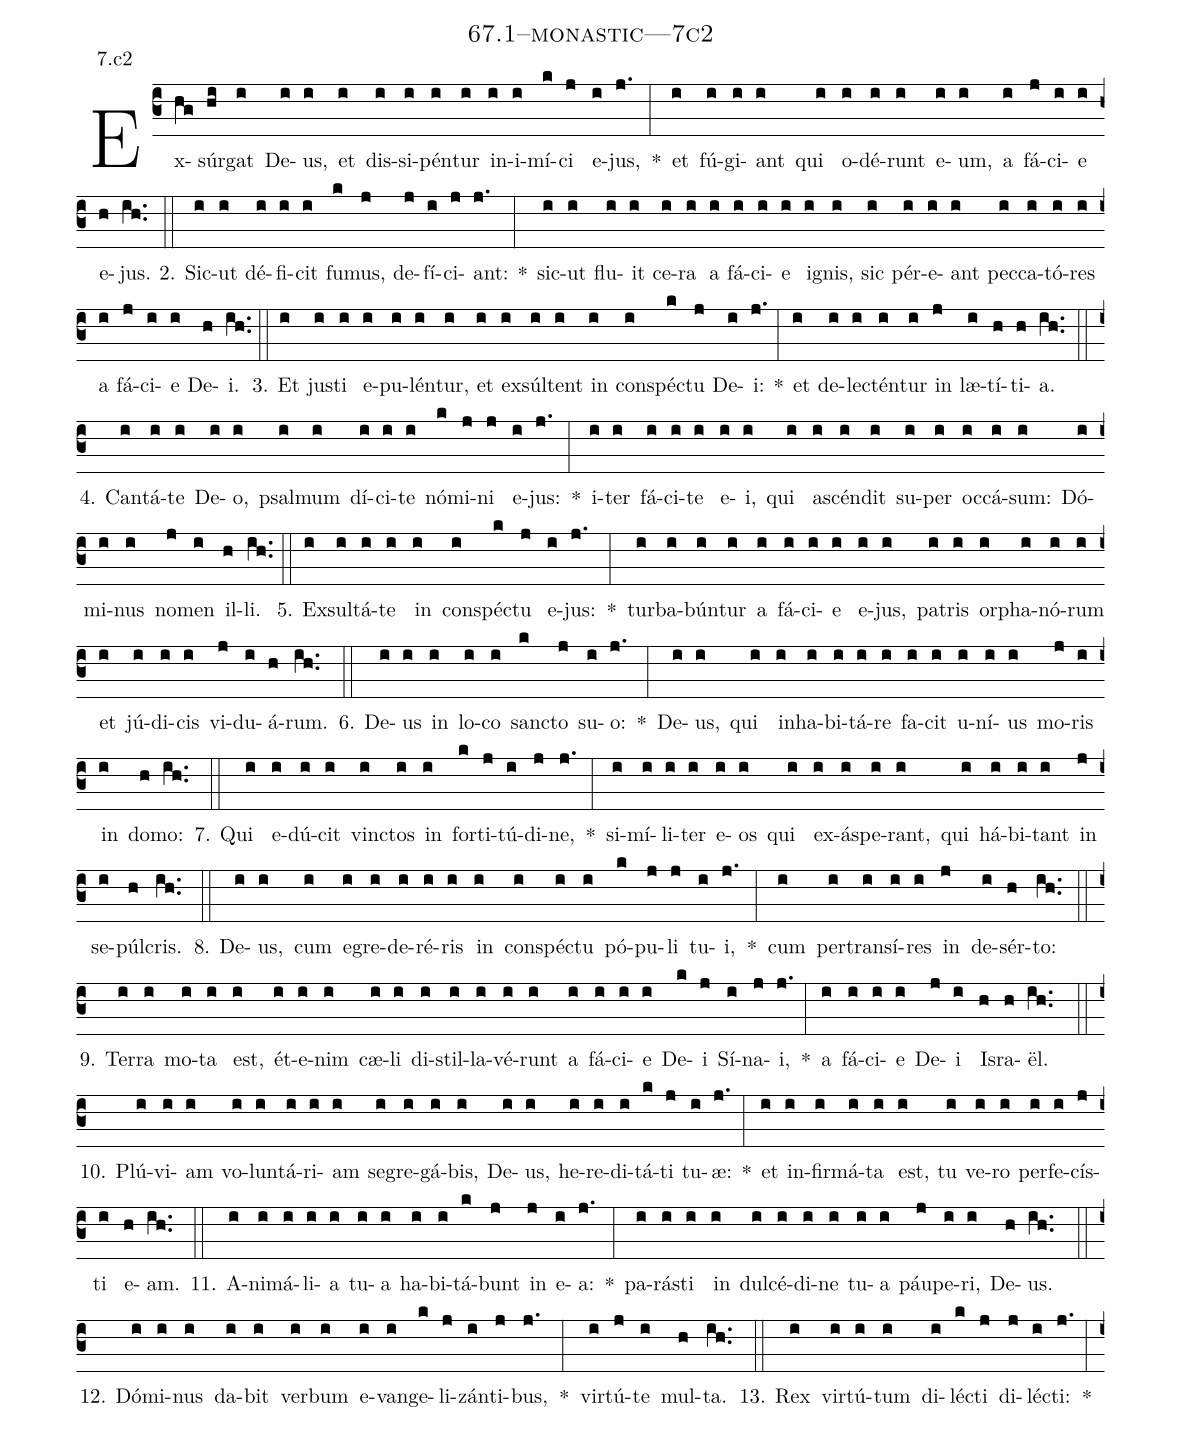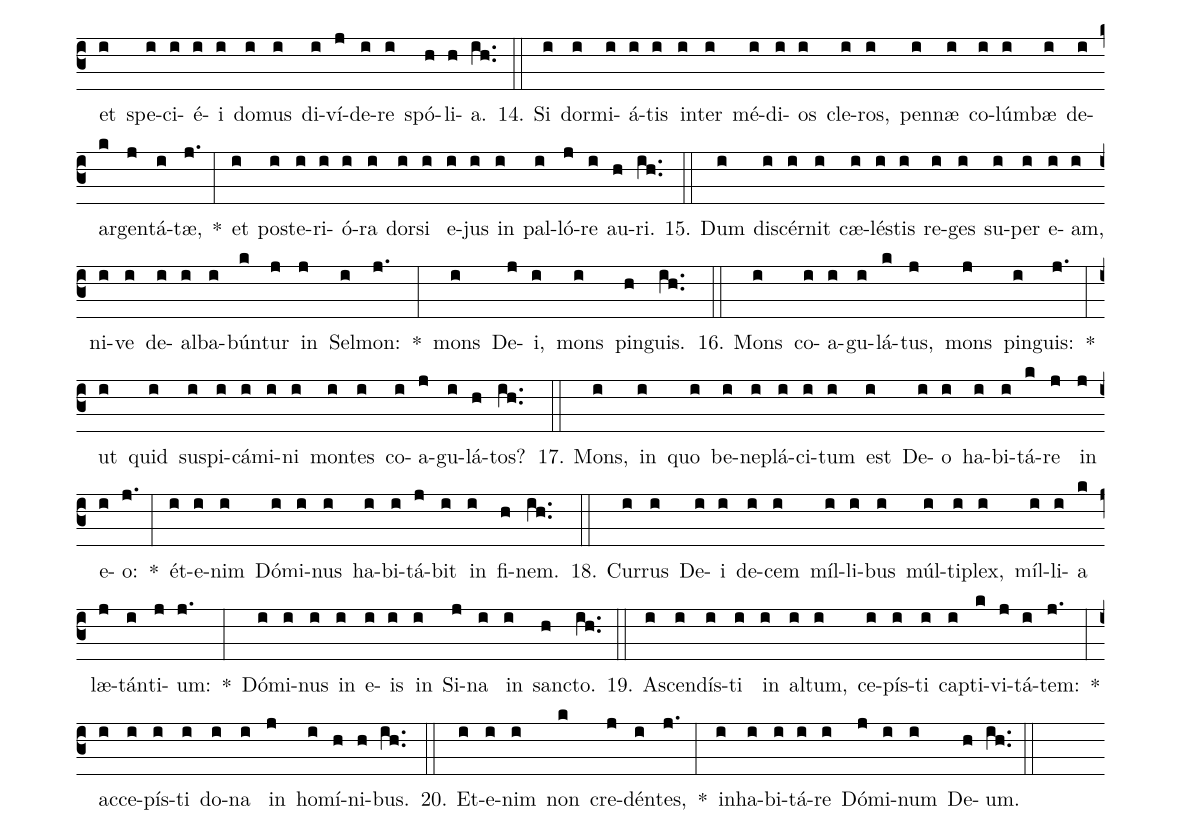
name: 67.1--monastic---7c2;
annotation: 7.c2;
%%
(c3)Ex(hg)súr(hi)gat(i) De(i)us,(i) et(i) dis(i)si(i)pén(i)tur(i) in(i)i(i)mí(k)ci(j) e(i)jus,(j.) *(:) et(i) fú(i)gi(i)ant(i) qui(i) o(i)dé(i)runt(i) e(i)um,(i) a(i) fá(j)ci(i)e(i) e(h)jus.(ih..) (::)
2. Sic(i)ut(i) dé(i)fi(i)cit(i) fu(k)mus,(j) de(j)fí(i)ci(j)ant:(j.) *(:) sic(i)ut(i) flu(i)it(i) ce(i)ra(i) a(i) fá(i)ci(i)e(i) i(i)gnis,(i) sic(i) pér(i)e(i)ant(i) pec(i)ca(i)tó(i)res(i) a(i) fá(j)ci(i)e(i) De(h)i.(ih..) (::)
3. Et(i) jus(i)ti(i) e(i)pu(i)lén(i)tur,(i) et(i) ex(i)súl(i)tent(i) in(i) con(i)spéc(k)tu(j) De(i)i:(j.) *(:) et(i) de(i)lec(i)tén(i)tur(i) in(j) læ(i)tí(h)ti(h)a.(ih..) (::)
4. Can(i)tá(i)te(i) De(i)o,(i) psal(i)mum(i) dí(i)ci(i)te(i) nó(k)mi(j)ni(j) e(i)jus:(j.) *(:) i(i)ter(i) fá(i)ci(i)te(i) e(i)i,(i) qui(i) a(i)scén(i)dit(i) su(i)per(i) oc(i)cá(i)sum:(i) Dó(i)mi(i)nus(i) no(j)men(i) il(h)li.(ih..) (::)
5. Ex(i)sul(i)tá(i)te(i) in(i) con(i)spéc(k)tu(j) e(i)jus:(j.) *(:) tur(i)ba(i)bún(i)tur(i) a(i) fá(i)ci(i)e(i) e(i)jus,(i) pa(i)tris(i) or(i)pha(i)nó(i)rum(i) et(i) jú(i)di(i)cis(i) vi(j)du(i)á(h)rum.(ih..) (::)
6. De(i)us(i) in(i) lo(i)co(i) sanc(k)to(j) su(i)o:(j.) *(:) De(i)us,(i) qui(i) in(i)ha(i)bi(i)tá(i)re(i) fa(i)cit(i) u(i)ní(i)us(i) mo(j)ris(i) in(i) do(h)mo:(ih..) (::)
7. Qui(i) e(i)dú(i)cit(i) vinc(i)tos(i) in(i) for(k)ti(j)tú(i)di(j)ne,(j.) *(:) si(i)mí(i)li(i)ter(i) e(i)os(i) qui(i) ex(i)ás(i)pe(i)rant,(i) qui(i) há(i)bi(i)tant(i) in(j) se(i)púl(h)cris.(ih..) (::)
8. De(i)us,(i) cum(i) e(i)gre(i)de(i)ré(i)ris(i) in(i) con(i)spéc(i)tu(i) pó(k)pu(j)li(j) tu(i)i,(j.) *(:) cum(i) per(i)trans(i)í(i)res(i) in(j) de(i)sér(h)to:(ih..) (::)
9. Ter(i)ra(i) mo(i)ta(i) est,(i) ét(i)e(i)nim(i) cæ(i)li(i) di(i)stil(i)la(i)vé(i)runt(i) a(i) fá(i)ci(i)e(i) De(k)i(j) Sí(i)na(j)i,(j.) *(:) a(i) fá(i)ci(i)e(i) De(j)i(i) Is(h)ra(h)ël.(ih..) (::)
10. Plú(i)vi(i)am(i) vo(i)lun(i)tá(i)ri(i)am(i) se(i)gre(i)gá(i)bis,(i) De(i)us,(i) he(i)re(i)di(i)tá(k)ti(j) tu(i)æ:(j.) *(:) et(i) in(i)fir(i)má(i)ta(i) est,(i) tu(i) ve(i)ro(i) per(i)fe(i)cís(j)ti(i) e(h)am.(ih..) (::)
11. A(i)ni(i)má(i)li(i)a(i) tu(i)a(i) ha(i)bi(i)tá(k)bunt(j) in(j) e(i)a:(j.) *(:) pa(i)rás(i)ti(i) in(i) dul(i)cé(i)di(i)ne(i) tu(i)a(i) páu(j)pe(i)ri,(i) De(h)us.(ih..) (::)
12. Dó(i)mi(i)nus(i) da(i)bit(i) ver(i)bum(i) e(i)van(i)ge(k)li(j)zán(i)ti(j)bus,(j.) *(:) vir(i)tú(j)te(i) mul(h)ta.(ih..) (::)
13. Rex(i) vir(i)tú(i)tum(i) di(i)léc(k)ti(j) di(j)léc(i)ti:(j.) *(:) et(i) spe(i)ci(i)é(i)i(i) do(i)mus(i) di(i)ví(j)de(i)re(i) spó(h)li(h)a.(ih..) (::)
14. Si(i) dor(i)mi(i)á(i)tis(i) in(i)ter(i) mé(i)di(i)os(i) cle(i)ros,(i) pen(i)næ(i) co(i)lúm(i)bæ(i) de(i)ar(k)gen(j)tá(i)tæ,(j.) *(:) et(i) post(i)e(i)ri(i)ó(i)ra(i) dor(i)si(i) e(i)jus(i) in(i) pal(i)ló(j)re(i) au(h)ri.(ih..) (::)
15. Dum(i) di(i)scér(i)nit(i) cæ(i)lés(i)tis(i) re(i)ges(i) su(i)per(i) e(i)am,(i) ni(i)ve(i) de(i)al(i)ba(i)bún(k)tur(j) in(j) Sel(i)mon:(j.) *(:) mons(i) De(j)i,(i) mons(i) pin(h)guis.(ih..) (::)
16. Mons(i) co(i)a(i)gu(i)lá(k)tus,(j) mons(j) pin(i)guis:(j.) *(:) ut(i) quid(i) su(i)spi(i)cá(i)mi(i)ni(i) mon(i)tes(i) co(i)a(j)gu(i)lá(h)tos?(ih..) (::)
17. Mons,(i) in(i) quo(i) be(i)ne(i)plá(i)ci(i)tum(i) est(i) De(i)o(i) ha(i)bi(i)tá(k)re(j) in(j) e(i)o:(j.) *(:) ét(i)e(i)nim(i) Dó(i)mi(i)nus(i) ha(i)bi(i)tá(j)bit(i) in(i) fi(h)nem.(ih..) (::)
18. Cur(i)rus(i) De(i)i(i) de(i)cem(i) míl(i)li(i)bus(i) múl(i)ti(i)plex,(i) míl(i)li(i)a(k) læ(j)tán(i)ti(j)um:(j.) *(:) Dó(i)mi(i)nus(i) in(i) e(i)is(i) in(i) Si(j)na(i) in(i) sanc(h)to.(ih..) (::)
19. A(i)scen(i)dís(i)ti(i) in(i) al(i)tum,(i) ce(i)pís(i)ti(i) cap(i)ti(k)vi(j)tá(i)tem:(j.) *(:) ac(i)ce(i)pís(i)ti(i) do(i)na(i) in(j) ho(i)mí(h)ni(h)bus.(ih..) (::)
20. Et(i)e(i)nim(i) non(k) cre(j)dén(i)tes,(j.) *(:) in(i)ha(i)bi(i)tá(i)re(i) Dó(j)mi(i)num(i) De(h)um.(ih..) (::)
